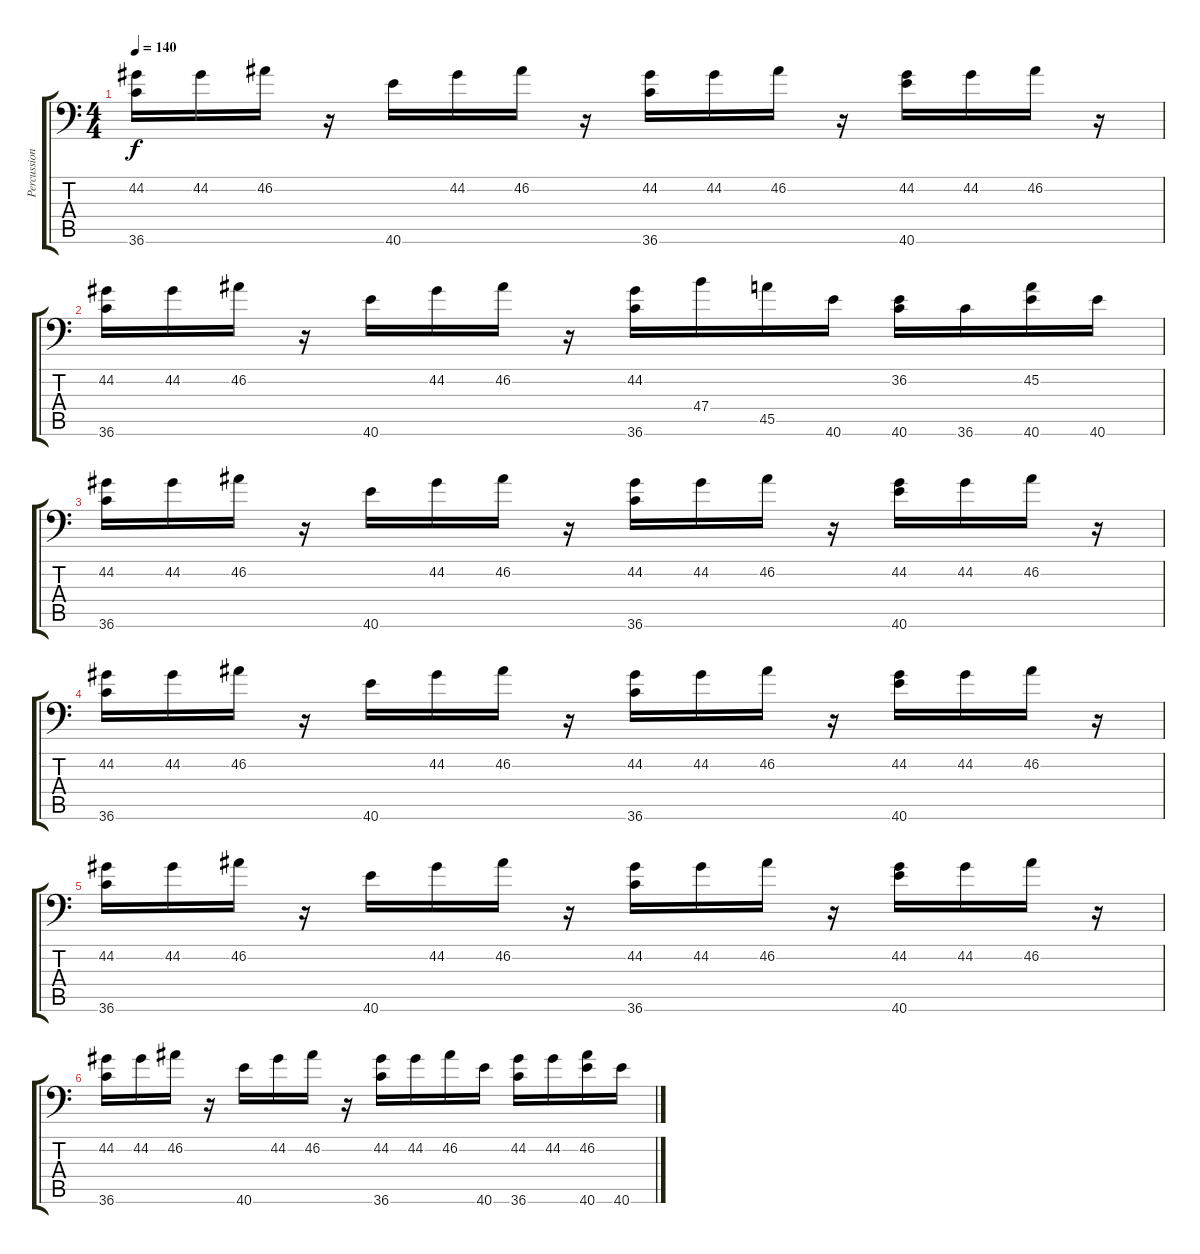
\track ("Percussion" "Percussion") {instrument acousticgrandpiano}
\staff {score tabs}
\tuning (C-1 C-1 C-1 C-1 C-1 C-1) {hide}
\ts (4 4)
\tempo 140
\clef f4
\ks c
(44.2 36.6).16{dy f} 44.2.16 46.2.16 r.16 40.6.16 44.2.16 46.2.16 r.16 (44.2 36.6).16 44.2.16 46.2.16 r.16 (44.2 40.6).16 44.2.16 46.2.16 r.16 |
(44.2 36.6).16 44.2.16 46.2.16 r.16 40.6.16 44.2.16 46.2.16 r.16 (44.2 36.6).16 47.4.16 45.5.16 40.6.16 (36.2 40.6).16 36.6.16 (45.2 40.6).16 40.6.16 |
(44.2 36.6).16 44.2.16 46.2.16 r.16 40.6.16 44.2.16 46.2.16 r.16 (44.2 36.6).16 44.2.16 46.2.16 r.16 (44.2 40.6).16 44.2.16 46.2.16 r.16 |
(44.2 36.6).16 44.2.16 46.2.16 r.16 40.6.16 44.2.16 46.2.16 r.16 (44.2 36.6).16 44.2.16 46.2.16 r.16 (44.2 40.6).16 44.2.16 46.2.16 r.16 |
(44.2 36.6).16 44.2.16 46.2.16 r.16 40.6.16 44.2.16 46.2.16 r.16 (44.2 36.6).16 44.2.16 46.2.16 r.16 (44.2 40.6).16 44.2.16 46.2.16 r.16 |
(44.2 36.6).16 44.2.16 46.2.16 r.16 40.6.16 44.2.16 46.2.16 r.16 (44.2 36.6).16 44.2.16 46.2.16 40.6.16 (44.2 36.6).16 44.2.16 (46.2 40.6).16 40.6.16
